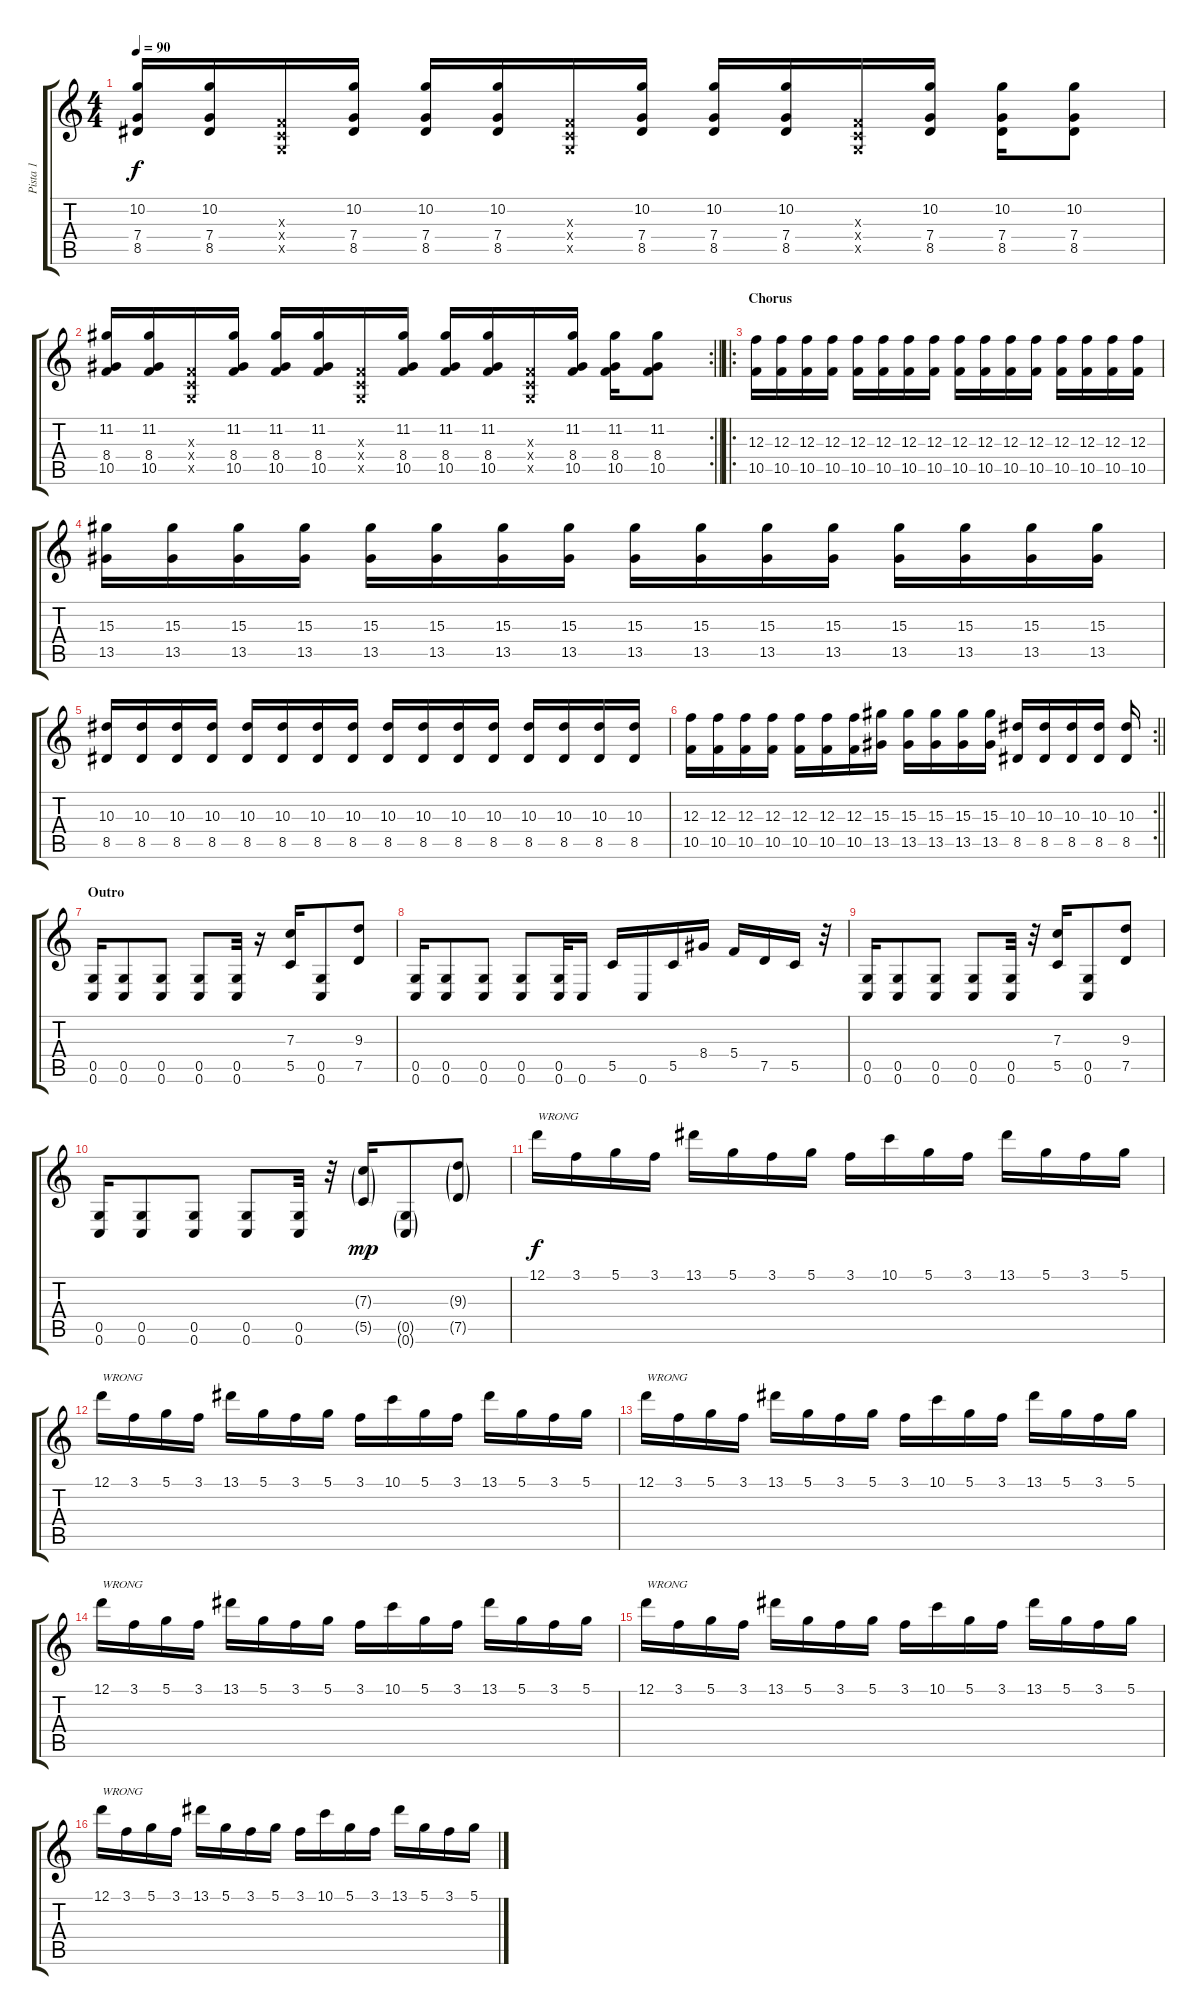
\track ("Pista 1" "Pista 1") {instrument overdrivenguitar}
\staff {score tabs}
\tuning (D4 A3 F3 C3 G2 C2) {hide}
\ts (4 4)
\tempo 90
\clef g2
\ks c
(10.2 7.4 8.5).16{dy f} (10.2 7.4 8.5).16 (0.3{x} 0.4{x} 0.5{x}).16 (10.2 7.4 8.5).16 (10.2 7.4 8.5).16 (10.2 7.4 8.5).16 (0.3{x} 0.4{x} 0.5{x}).16 (10.2 7.4 8.5).16 (10.2 7.4 8.5).16 (10.2 7.4 8.5).16 (0.3{x} 0.4{x} 0.5{x}).16 (10.2 7.4 8.5).16 (10.2 7.4 8.5).16 (10.2 7.4 8.5).8 |
\rc 2
\barLineRight lightlight
(11.2 8.4 10.5).16 (11.2 8.4 10.5).16 (0.3{x} 0.4{x} 0.5{x}).16 (11.2 8.4 10.5).16 (11.2 8.4 10.5).16 (11.2 8.4 10.5).16 (0.3{x} 0.4{x} 0.5{x}).16 (11.2 8.4 10.5).16 (11.2 8.4 10.5).16 (11.2 8.4 10.5).16 (0.3{x} 0.4{x} 0.5{x}).16 (11.2 8.4 10.5).16 (11.2 8.4 10.5).16 (11.2 8.4 10.5).8 |
\ro
\section ("" "Chorus")
(12.3 10.5).16 (12.3 10.5).16 (12.3 10.5).16 (12.3 10.5).16 (12.3 10.5).16 (12.3 10.5).16 (12.3 10.5).16 (12.3 10.5).16 (12.3 10.5).16 (12.3 10.5).16 (12.3 10.5).16 (12.3 10.5).16 (12.3 10.5).16 (12.3 10.5).16 (12.3 10.5).16 (12.3 10.5).16 |
(15.3 13.5).16 (15.3 13.5).16 (15.3 13.5).16 (15.3 13.5).16 (15.3 13.5).16 (15.3 13.5).16 (15.3 13.5).16 (15.3 13.5).16 (15.3 13.5).16 (15.3 13.5).16 (15.3 13.5).16 (15.3 13.5).16 (15.3 13.5).16 (15.3 13.5).16 (15.3 13.5).16 (15.3 13.5).16 |
(10.3 8.5).16 (10.3 8.5).16 (10.3 8.5).16 (10.3 8.5).16 (10.3 8.5).16 (10.3 8.5).16 (10.3 8.5).16 (10.3 8.5).16 (10.3 8.5).16 (10.3 8.5).16 (10.3 8.5).16 (10.3 8.5).16 (10.3 8.5).16 (10.3 8.5).16 (10.3 8.5).16 (10.3 8.5).16 |
\rc 2
\barLineRight lightlight
(12.3 10.5).16 (12.3 10.5).16 (12.3 10.5).16 (12.3 10.5).16 (12.3 10.5).16 (12.3 10.5).16 (12.3 10.5).16 (15.3 13.5).16 (15.3 13.5).16 (15.3 13.5).16 (15.3 13.5).16 (15.3 13.5).16 (10.3 8.5).16 (10.3 8.5).16 (10.3 8.5).16 (10.3 8.5).16 (10.3 8.5).16 |
\section ("" "Outro")
(0.5 0.6).16 (0.5 0.6).8 (0.5 0.6).8 (0.5 0.6).8 (0.5 0.6).32 r.16 (7.3 5.5).16 (0.5 0.6).8 (9.3 7.5).8 |
(0.5 0.6).16 (0.5 0.6).8 (0.5 0.6).8 (0.5 0.6).8 (0.5 0.6).32 0.6.16 5.5.16 0.6.16 5.5.16 8.4.16 5.4.16 7.5.16 5.5.16 r.32 |
(0.5 0.6).16 (0.5 0.6).8 (0.5 0.6).8 (0.5 0.6).8 (0.5 0.6).32 r.32 (7.3 5.5).16 (0.5 0.6).8 (9.3 7.5).8 |
(0.5 0.6).16 (0.5 0.6).8 (0.5 0.6).8 (0.5 0.6).8 (0.5 0.6).32 r.32 (7.3{g} 5.5{g}).16{dy mp} (0.5{g} 0.6{g}).8 (9.3{g} 7.5{g}).8 |
12.1.16{txt "WRONG" dy f} 3.1.16 5.1.16 3.1.16 13.1.16 5.1.16 3.1.16 5.1.16 3.1.16 10.1.16 5.1.16 3.1.16 13.1.16 5.1.16 3.1.16 5.1.16 |
12.1.16{txt "WRONG"} 3.1.16 5.1.16 3.1.16 13.1.16 5.1.16 3.1.16 5.1.16 3.1.16 10.1.16 5.1.16 3.1.16 13.1.16 5.1.16 3.1.16 5.1.16 |
12.1.16{txt "WRONG"} 3.1.16 5.1.16 3.1.16 13.1.16 5.1.16 3.1.16 5.1.16 3.1.16 10.1.16 5.1.16 3.1.16 13.1.16 5.1.16 3.1.16 5.1.16 |
12.1.16{txt "WRONG"} 3.1.16 5.1.16 3.1.16 13.1.16 5.1.16 3.1.16 5.1.16 3.1.16 10.1.16 5.1.16 3.1.16 13.1.16 5.1.16 3.1.16 5.1.16 |
12.1.16{txt "WRONG"} 3.1.16 5.1.16 3.1.16 13.1.16 5.1.16 3.1.16 5.1.16 3.1.16 10.1.16 5.1.16 3.1.16 13.1.16 5.1.16 3.1.16 5.1.16 |
12.1.16{txt "WRONG"} 3.1.16 5.1.16 3.1.16 13.1.16 5.1.16 3.1.16 5.1.16 3.1.16 10.1.16 5.1.16 3.1.16 13.1.16 5.1.16 3.1.16 5.1.16
